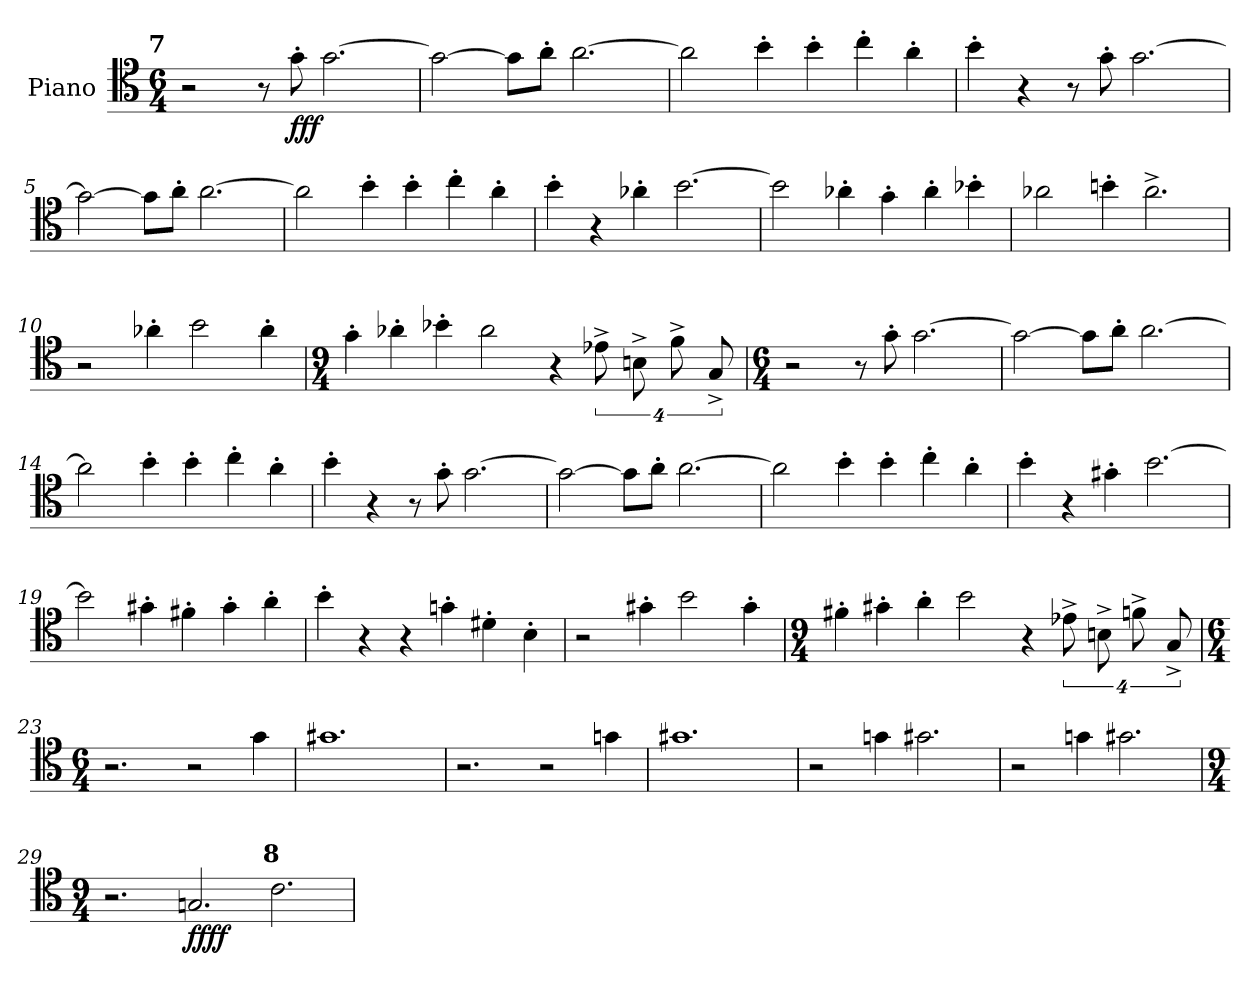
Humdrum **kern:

**kern	**dynam
*part1	*part1
*staff1	*staff1
*I"Piano	*
*I'Pno.	*
*clefC4	*
*k[]	*
*M6/4	*
*MM360	*
!!LO:REH:place=s1:a:B:enc=none:fs=14:t=7
=1	=1
2r	.
8r	.
!	!LO:DY:b
8g'\	fff
[2.g\	.
=2	=2
2g\_	.
8g\L]	.
8a'\J	.
[2.a\	.
=3	=3
2a\]	.
4b'\	.
4b'\	.
4cc'\	.
4a'\	.
=4	=4
4b'\	.
4r	.
8r	.
8g'\	.
[2.g\	.
!!LO:LB:g=z
=5	=5
2g\_	.
8g\L]	.
8a'\J	.
[2.a\	.
=6	=6
2a\]	.
4b'\	.
4b'\	.
4cc'\	.
4a'\	.
=7	=7
4b'\	.
4r	.
4a-X'\	.
[2.b\	.
=8	=8
2b\]	.
4a-X'\	.
4g'\	.
4a-'\	.
4b-X'\	.
=9	=9
2a-X\	.
4bn'\	.
2.a-^\	.
=10	=10
2r	.
4a-X'\	.
2b\	.
4a-'\	.
!!LO:LB:g=z
=11	=11
*M9/4	*
4g'\	.
4a-X'\	.
4b-X'\	.
2a-\	.
4r	.
16%3e-X^\	.
16%3Bn^\	.
16%3f^\	.
16%3G^/	.
=12	=12
*M6/4	*
2r	.
8r	.
8g'\	.
[2.g\	.
=13	=13
2g\_	.
8g\L]	.
8a'\J	.
[2.a\	.
=14	=14
2a\]	.
4b'\	.
4b'\	.
4cc'\	.
4a'\	.
!!LO:LB:g=z
=15	=15
4b'\	.
4r	.
8r	.
8g'\	.
[2.g\	.
=16	=16
2g\_	.
8g\L]	.
8a'\J	.
[2.a\	.
=17	=17
2a\]	.
4b'\	.
4b'\	.
4cc'\	.
4a'\	.
=18	=18
4b'\	.
4r	.
4g#X'\	.
[2.b\	.
=19	=19
2b\]	.
4g#X'\	.
4f#X'\	.
4g#'\	.
4a'\	.
=20	=20
4b'\	.
4r	.
4r	.
4gn'\	.
4d#X'\	.
4B'\	.
=21	=21
2r	.
4g#X'\	.
2b\	.
4g#'\	.
!!LO:LB:g=z
=22	=22
*M9/4	*
4f#X'\	.
4g#X'\	.
4a'\	.
2b\	.
4r	.
16%3e-X^\	.
16%3Bn^\	.
16%3fn^\	.
16%3G^/	.
=23	=23
*M6/4	*
2.r	.
2r	.
4g\	.
=24	=24
1.g#X	.
=25	=25
2.r	.
2r	.
4gn\	.
=26	=26
1.g#X	.
=27	=27
2r	.
4gn\	.
2.g#X\	.
=28	=28
2r	.
4gn\	.
2.g#X\	.
!!LO:REH:place=s1:a:B:enc=none:fs=14:t=8:qo=6
=29	=29
*M9/4	*
2.r	.
!	!LO:DY:b
2.Gn/	ffff
2.c\	.
=	=
*-	*-
